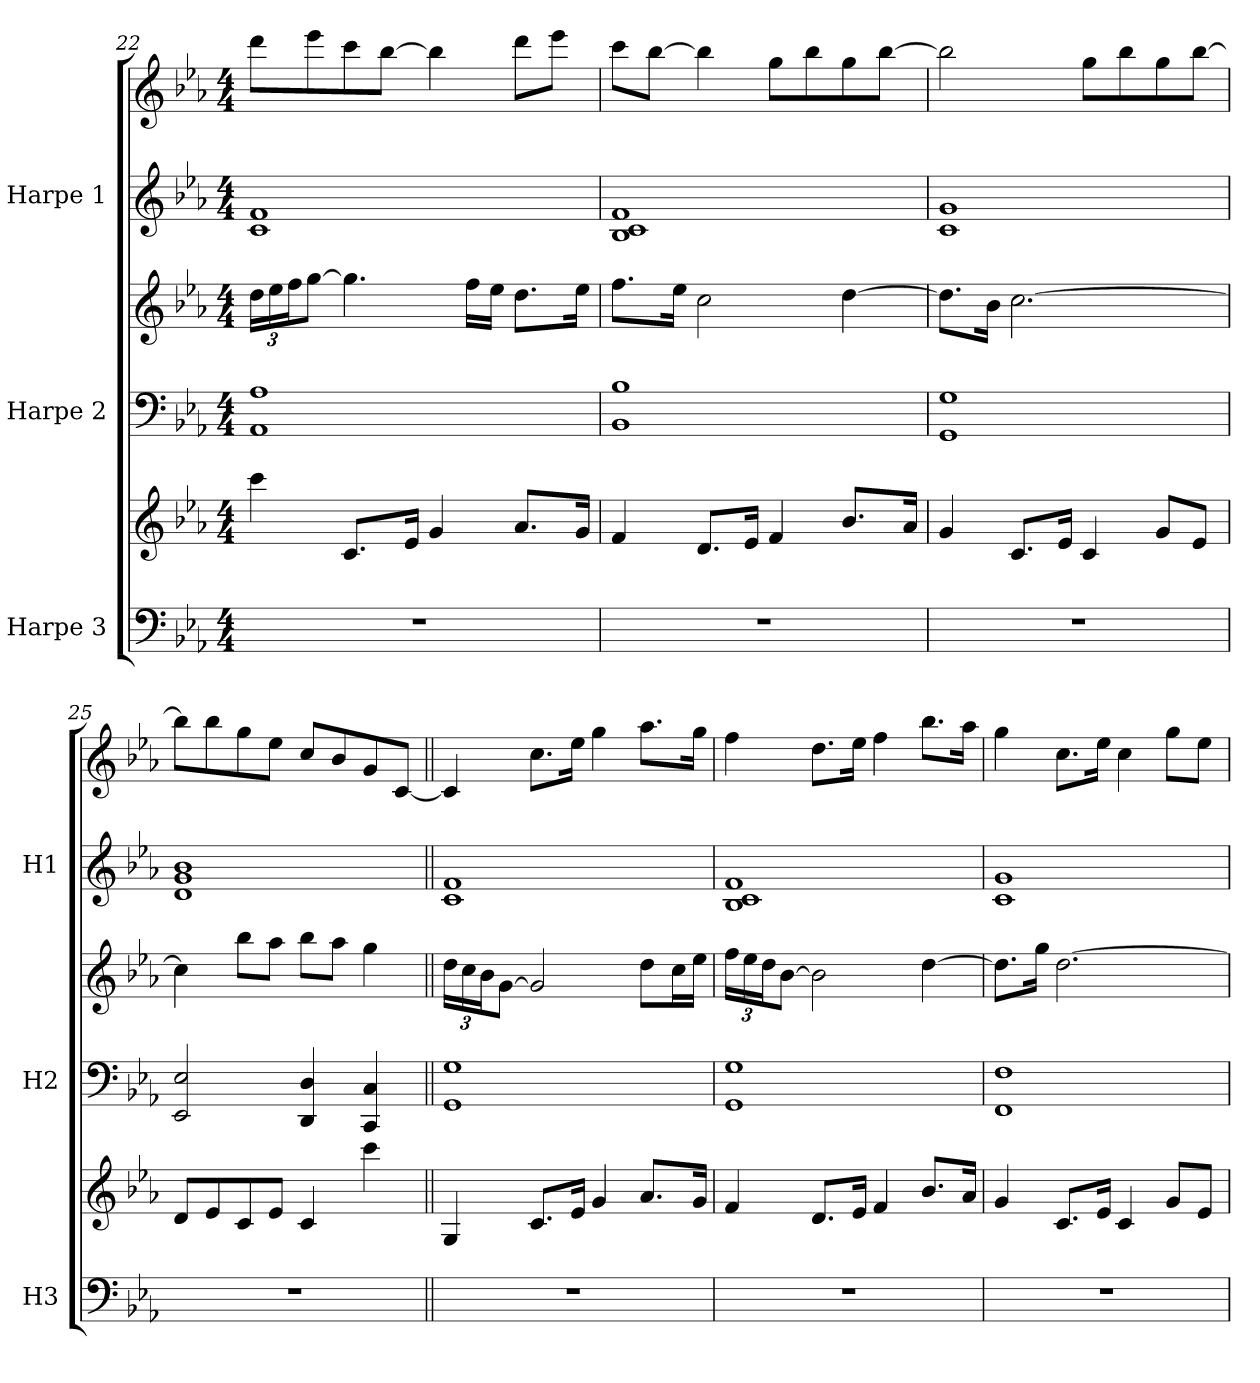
**kern	**kern	**kern	**kern	**kern	**kern
*part3	*part3	*part2	*part2	*part1	*part1
*staff6	*staff5	*staff4	*staff3	*staff2	*staff1
*I"Harpe 3	*	*I"Harpe 2	*	*I"Harpe 1	*
*I'H3	*	*I'H2	*	*I'H1	*
*clefF4	*clefG2	*clefF4	*clefG2	*clefG2	*clefG2
*k[b-e-a-]	*k[b-e-a-]	*k[b-e-a-]	*k[b-e-a-]	*k[b-e-a-]	*k[b-e-a-]
*M4/4	*M4/4	*M4/4	*M4/4	*M4/4	*M4/4
*	*	*	*Xbrackettup	*	*
=22	=22	=22	=22	=22	=22
1r	4ccc\	1AA- 1A-	24dd\LL	1c 1f	8ddd\L
.	.	.	24ee-\	.	.
.	.	.	24ff\J	.	.
.	.	.	[8gg\J	.	8eee-\
.	8.c/L	.	4.gg\]	.	8ccc\
.	.	.	.	.	[8bb-\J
.	16e-/Jk	.	.	.	.
.	4g/	.	.	.	4bb-\]
.	.	.	16ff\LL	.	.
.	.	.	16ee-\JJ	.	.
.	8.a-/L	.	8.dd\L	.	8ddd\L
.	.	.	.	.	8eee-\J
.	16g/Jk	.	16ee-\Jk	.	.
=23	=23	=23	=23	=23	=23
1r	4f/	1BB- 1B-	8.ff\L	1B- 1c 1f	8ccc\L
.	.	.	.	.	[8bb-\J
.	.	.	16ee-\Jk	.	.
.	8.d/L	.	2cc\	.	4bb-\]
.	16e-/Jk	.	.	.	.
.	4f/	.	.	.	8gg\L
.	.	.	.	.	8bb-\
.	8.b-/L	.	[4dd\	.	8gg\
.	.	.	.	.	[8bb-\J
.	16a-/Jk	.	.	.	.
=24	=24	=24	=24	=24	=24
1r	4g/	1GG 1G	8.dd\L]	1c 1g	2bb-\]
.	.	.	16b-\Jk	.	.
.	8.c/L	.	[2.cc\	.	.
.	16e-/Jk	.	.	.	.
.	4c/	.	.	.	8gg\L
.	.	.	.	.	8bb-\
.	8g/L	.	.	.	8gg\
.	8e-/J	.	.	.	[8bb-\J
=25	=25	=25	=25	=25	=25
1r	8d/L	2EE-/ 2E-/	4cc\]	1d 1g 1b-	8bb-\L]
.	8e-/	.	.	.	8bb-\
.	8c/	.	8bb-\L	.	8gg\
.	8e-/J	.	8aa-\J	.	8ee-\J
.	4c/	4DD/ 4D/	8bb-\L	.	8cc/L
.	.	.	8aa-\J	.	8b-/
.	4ccc\	4CC/ 4C/	4gg\	.	8g/
.	.	.	.	.	[8c/J
!!LO:PB:g=z
=26||	=26||	=26||	=26||	=26||	=26||
1r	4G/	1GG 1G	24dd\LL	1c 1f	4c/]
.	.	.	24cc\	.	.
.	.	.	24b-\J	.	.
.	.	.	[8g\J	.	.
.	8.c/L	.	2g/]	.	8.cc\L
.	16e-/Jk	.	.	.	16ee-\Jk
.	4g/	.	.	.	4gg\
.	8.a-/L	.	8dd\L	.	8.aa-\L
.	.	.	16cc\L	.	.
.	16g/Jk	.	16ee-\JJ	.	16gg\Jk
=27	=27	=27	=27	=27	=27
1r	4f/	1GG 1G	24ff\LL	1B- 1c 1f	4ff\
.	.	.	24ee-\	.	.
.	.	.	24dd\J	.	.
.	.	.	[8b-\J	.	.
.	8.d/L	.	2b-\]	.	8.dd\L
.	16e-/Jk	.	.	.	16ee-\Jk
.	4f/	.	.	.	4ff\
.	8.b-/L	.	[4dd\	.	8.bb-\L
.	16a-/Jk	.	.	.	16aa-\Jk
=28	=28	=28	=28	=28	=28
1r	4g/	1FF 1F	8.dd\L]	1c 1g	4gg\
.	.	.	16gg\Jk	.	.
.	8.c/L	.	[2.dd\	.	8.cc\L
.	16e-/Jk	.	.	.	16ee-\Jk
.	4c/	.	.	.	4cc\
.	8g/L	.	.	.	8gg\L
.	8e-/J	.	.	.	8ee-\J
=	=	=	=	=	=
*-	*-	*-	*-	*-	*-
